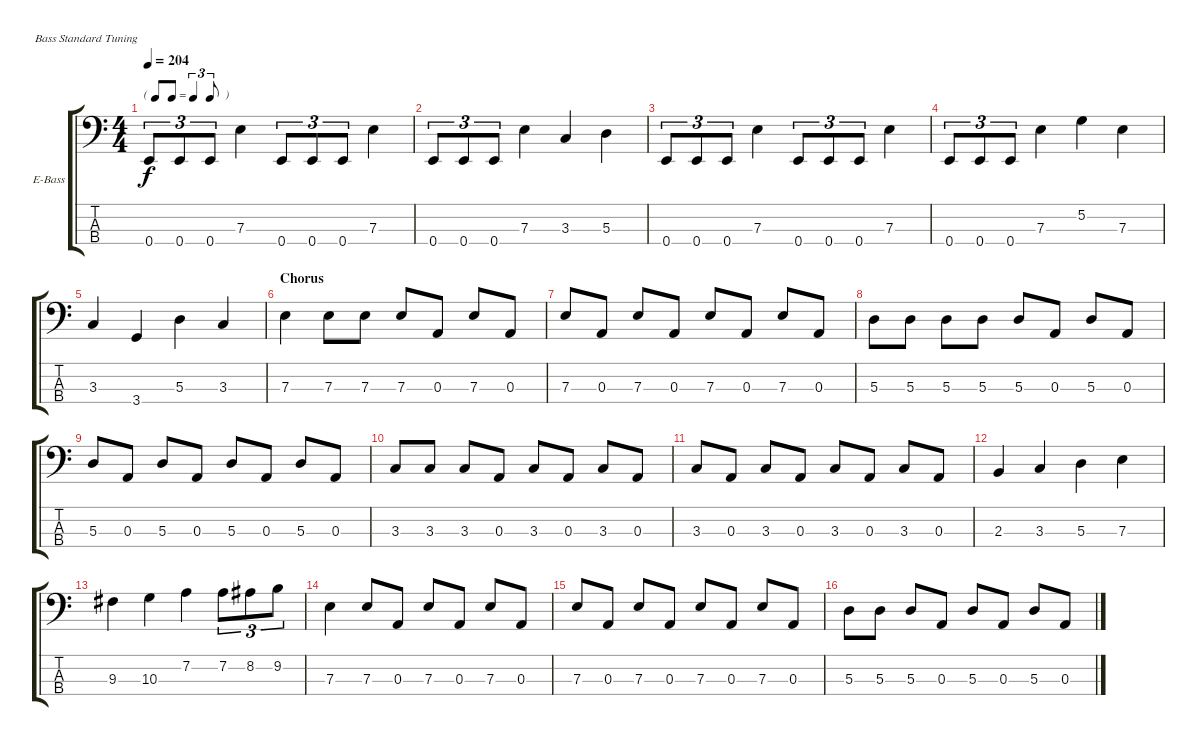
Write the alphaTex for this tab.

\bracketExtendMode groupsimilarinstruments
\firstSystemTrackNameOrientation horizontal
\otherSystemsTrackNameOrientation horizontal
\track ("Bass" "E-Bass") {instrument electricbassfinger}
\staff {score tabs}
\tuning (G2 D2 A1 E1)
\ts (4 4)
\tf triplet8th
\tempo 204
\clef f4
\ks c
0.4.8{tu (3 2) dy f} 0.4.8{tu (3 2)} 0.4.8{tu (3 2)} 7.3.4 0.4.8{tu (3 2)} 0.4.8{tu (3 2)} 0.4.8{tu (3 2)} 7.3.4 |
0.4.8{tu (3 2)} 0.4.8{tu (3 2)} 0.4.8{tu (3 2)} 7.3.4 3.3.4 5.3.4 |
0.4.8{tu (3 2)} 0.4.8{tu (3 2)} 0.4.8{tu (3 2)} 7.3.4 0.4.8{tu (3 2)} 0.4.8{tu (3 2)} 0.4.8{tu (3 2)} 7.3.4 |
0.4.8{tu (3 2)} 0.4.8{tu (3 2)} 0.4.8{tu (3 2)} 7.3.4 5.2.4 7.3.4 |
3.3.4 3.4.4 5.3.4 3.3.4 |
\section ("" "Chorus")
7.3.4 7.3.8 7.3.8 7.3.8 0.3.8 7.3.8 0.3.8 |
7.3.8 0.3.8 7.3.8 0.3.8 7.3.8 0.3.8 7.3.8 0.3.8 |
5.3.8 5.3.8 5.3.8 5.3.8 5.3.8 0.3.8 5.3.8 0.3.8 |
5.3.8 0.3.8 5.3.8 0.3.8 5.3.8 0.3.8 5.3.8 0.3.8 |
3.3.8 3.3.8 3.3.8 0.3.8 3.3.8 0.3.8 3.3.8 0.3.8 |
3.3.8 0.3.8 3.3.8 0.3.8 3.3.8 0.3.8 3.3.8 0.3.8 |
2.3.4 3.3.4 5.3.4 7.3.4 |
9.3.4 10.3.4 7.2.4 7.2.8{tu (3 2)} 8.2.8{tu (3 2)} 9.2.8{tu (3 2)} |
7.3.4 7.3.8 0.3.8 7.3.8 0.3.8 7.3.8 0.3.8 |
7.3.8 0.3.8 7.3.8 0.3.8 7.3.8 0.3.8 7.3.8 0.3.8 |
5.3.8 5.3.8 5.3.8 0.3.8 5.3.8 0.3.8 5.3.8 0.3.8
